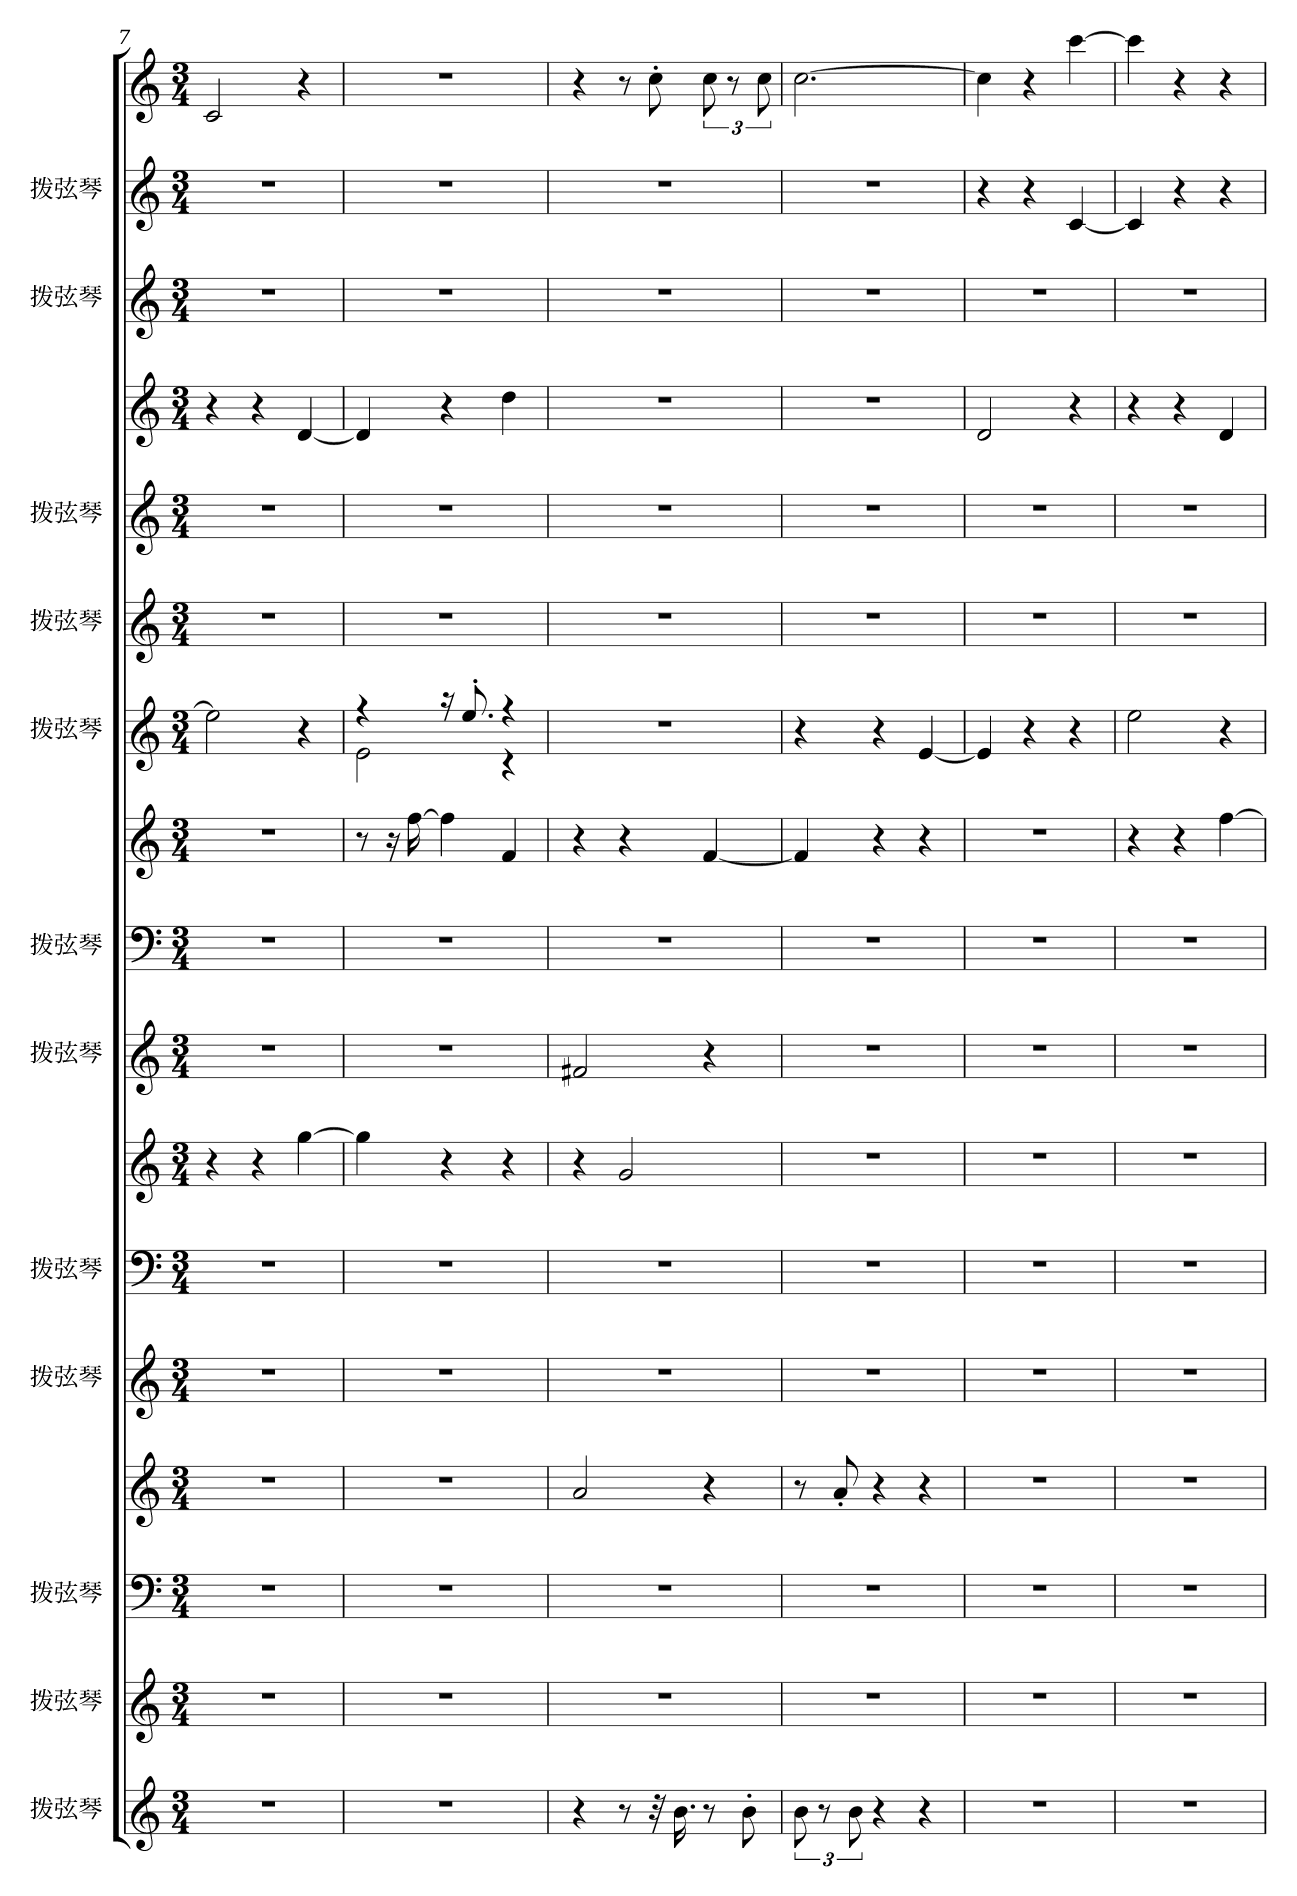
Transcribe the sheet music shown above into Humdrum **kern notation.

**kern	**kern	**kern	**kern	**kern	**kern	**kern	**kern	**kern	**kern	**kern	**kern	**kern	**kern	**kern	**kern	**kern
*part12	*part11	*part10	*part10	*part9	*part8	*part8	*part7	*part6	*part6	*part5	*part4	*part3	*part3	*part2	*part1	*part1
*staff17	*staff16	*staff15	*staff14	*staff13	*staff12	*staff11	*staff10	*staff9	*staff8	*staff7	*staff6	*staff5	*staff4	*staff3	*staff2	*staff1
*I"拨弦琴	*I"拨弦琴	*I"拨弦琴	*	*I"拨弦琴	*I"拨弦琴	*	*I"拨弦琴	*I"拨弦琴	*	*I"拨弦琴	*I"拨弦琴	*I"拨弦琴	*	*I"拨弦琴	*I"拨弦琴	*
*clefG2	*clefG2	*clefF4	*clefG2	*clefG2	*clefF4	*clefG2	*clefG2	*clefF4	*clefG2	*clefG2	*clefG2	*clefG2	*clefG2	*clefG2	*clefG2	*clefG2
*k[]	*k[]	*k[]	*k[]	*k[]	*k[]	*k[]	*k[]	*k[]	*k[]	*k[]	*k[]	*k[]	*k[]	*k[]	*k[]	*k[]
*M3/4	*M3/4	*M3/4	*M3/4	*M3/4	*M3/4	*M3/4	*M3/4	*M3/4	*M3/4	*M3/4	*M3/4	*M3/4	*M3/4	*M3/4	*M3/4	*M3/4
=7	=7	=7	=7	=7	=7	=7	=7	=7	=7	=7	=7	=7	=7	=7	=7	=7
2.r	2.r	2.r	2.r	2.r	2.r	4r	2.r	2.r	2.r	2ee\]	2.r	2.r	4r	2.r	2.r	2c/
.	.	.	.	.	.	4r	.	.	.	.	.	.	4r	.	.	.
.	.	.	.	.	.	[4gg\	.	.	.	4r	.	.	[4d/	.	.	4r
!!LO:PB:g=z
=8	=8	=8	=8	=8	=8	=8	=8	=8	=8	=8	=8	=8	=8	=8	=8	=8
*	*	*	*	*	*	*	*	*	*	*^	*	*	*	*	*	*
2.r	2.r	2.r	2.r	2.r	2.r	4gg\]	2.r	2.r	8r	4r	2e\	2.r	2.r	4d/]	2.r	2.r	2.r
.	.	.	.	.	.	.	.	.	16r	.	.	.	.	.	.	.	.
.	.	.	.	.	.	.	.	.	[16ff\	.	.	.	.	.	.	.	.
.	.	.	.	.	.	4r	.	.	4ff\]	16r	.	.	.	4r	.	.	.
.	.	.	.	.	.	.	.	.	.	8.ee'/	.	.	.	.	.	.	.
.	.	.	.	.	.	4r	.	.	4f/	4r	4r	.	.	4dd\	.	.	.
*	*	*	*	*	*	*	*	*	*	*v	*v	*	*	*	*	*	*
=9	=9	=9	=9	=9	=9	=9	=9	=9	=9	=9	=9	=9	=9	=9	=9	=9
4r	2.r	2.r	2a/	2.r	2.r	4r	2f#X/	2.r	4r	2.r	2.r	2.r	2.r	2.r	2.r	4r
8r	.	.	.	.	.	2g/	.	.	4r	.	.	.	.	.	.	8r
32r	.	.	.	.	.	.	.	.	.	.	.	.	.	.	.	8cc'\
16.b\	.	.	.	.	.	.	.	.	.	.	.	.	.	.	.	.
8r	.	.	4r	.	.	.	4r	.	[4f/	.	.	.	.	.	.	12cc\
.	.	.	.	.	.	.	.	.	.	.	.	.	.	.	.	12r
8b'\	.	.	.	.	.	.	.	.	.	.	.	.	.	.	.	.
.	.	.	.	.	.	.	.	.	.	.	.	.	.	.	.	12cc\
=10	=10	=10	=10	=10	=10	=10	=10	=10	=10	=10	=10	=10	=10	=10	=10	=10
12b\	2.r	2.r	8r	2.r	2.r	2.r	2.r	2.r	4f/]	4r	2.r	2.r	2.r	2.r	2.r	[2.cc\
12r	.	.	.	.	.	.	.	.	.	.	.	.	.	.	.	.
.	.	.	8a'/	.	.	.	.	.	.	.	.	.	.	.	.	.
12b\	.	.	.	.	.	.	.	.	.	.	.	.	.	.	.	.
4r	.	.	4r	.	.	.	.	.	4r	4r	.	.	.	.	.	.
4r	.	.	4r	.	.	.	.	.	4r	[4e/	.	.	.	.	.	.
=11	=11	=11	=11	=11	=11	=11	=11	=11	=11	=11	=11	=11	=11	=11	=11	=11
2.r	2.r	2.r	2.r	2.r	2.r	2.r	2.r	2.r	2.r	4e/]	2.r	2.r	2d/	2.r	4r	4cc\]
.	.	.	.	.	.	.	.	.	.	4r	.	.	.	.	4r	4r
.	.	.	.	.	.	.	.	.	.	4r	.	.	4r	.	[4c/	[4ccc\
=12	=12	=12	=12	=12	=12	=12	=12	=12	=12	=12	=12	=12	=12	=12	=12	=12
2.r	2.r	2.r	2.r	2.r	2.r	2.r	2.r	2.r	4r	2ee\	2.r	2.r	4r	2.r	4c/]	4ccc\]
.	.	.	.	.	.	.	.	.	4r	.	.	.	4r	.	4r	4r
.	.	.	.	.	.	.	.	.	[4ff\	4r	.	.	4d/	.	4r	4r
=	=	=	=	=	=	=	=	=	=	=	=	=	=	=	=	=
*-	*-	*-	*-	*-	*-	*-	*-	*-	*-	*-	*-	*-	*-	*-	*-	*-
